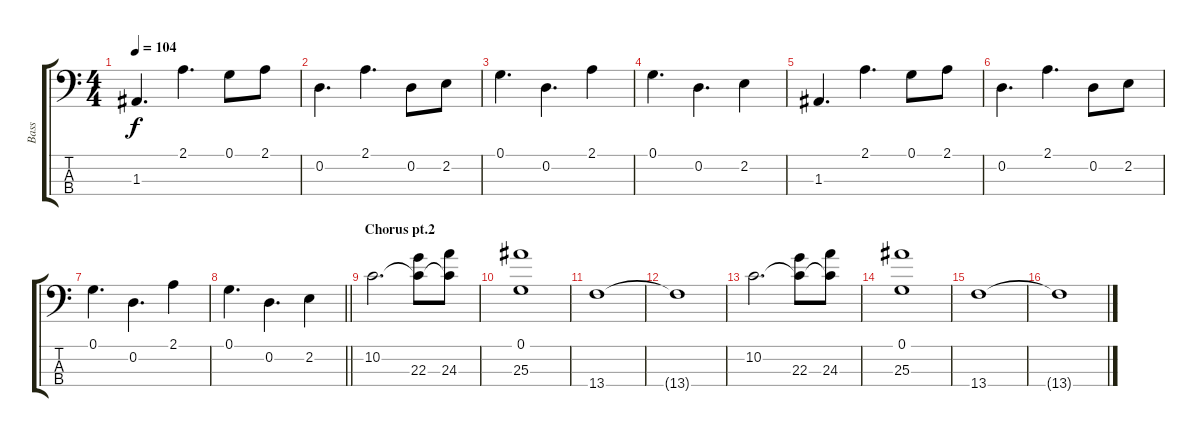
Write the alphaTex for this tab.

\track ("Bass" "Bass") {instrument electricbassfinger}
\staff {score tabs}
\tuning (G2 D2 A1 E1) {hide}
\ts (4 4)
\tempo 104
\clef f4
\ks c
1.3.4{d dy f} 2.1.4{d} 0.1.8 2.1.8 |
0.2.4{d} 2.1.4{d} 0.2.8 2.2.8 |
0.1.4{d} 0.2.4{d} 2.1.4 |
0.1.4{d} 0.2.4{d} 2.2.4 |
1.3.4{d} 2.1.4{d} 0.1.8 2.1.8 |
0.2.4{d} 2.1.4{d} 0.2.8 2.2.8 |
0.1.4{d} 0.2.4{d} 2.1.4 |
\barLineRight lightlight
0.1.4{d} 0.2.4{d} 2.2.4 |
\section ("" "Chorus pt.2")
10.2.2{d} (10.2{t} 22.3).8 (10.2{t} 24.3).8 |
(0.1 25.3).1 |
13.4.1 |
13.4{t}.1 |
10.2.2{d} (10.2{t} 22.3).8 (10.2{t} 24.3).8 |
(0.1 25.3).1 |
13.4.1 |
13.4{t}.1
